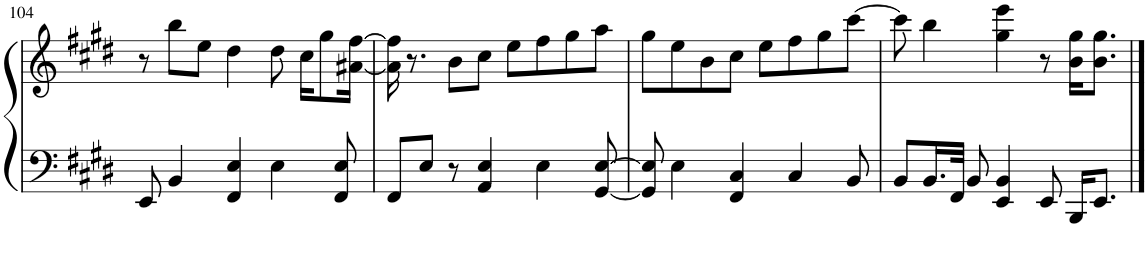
**kern	**kern
*part1	*part1
*staff2	*staff1
*I"Piano	*
*I'Pno.	*
!!LO:PB:g=z
*clefF4	*clefG2
*k[f#c#g#d#]	*k[f#c#g#d#]
*M4/4	*M4/4
*met(c)	*met(c)
=104	=104
8EE/	8r
4BB/	8bb\L
.	8ee\J
4FF#/ 4E/	4dd#\
4E\	8dd#\
.	16cc#\KL
.	8gg#\
8FF#/ 8E/	.
.	[16a#X\ [16ff#\Jk
=105	=105
8FF#/L	16a#\] 16ff#\]
.	8.r
8E/J	.
8r	8b\L
4AA/ 4E/	8cc#\J
.	8ee\L
4E\	8ff#\
.	8gg#\
[8GG#/ [8E/	8aa\J
=106	=106
8GG#/] 8E/]	8gg#\L
4E\	8ee\
.	8b\
4FF#/ 4C#/	8cc#\J
.	8ee\L
4C#/	8ff#\
.	8gg#\
8BB/	[8ccc#\J
=107	=107
8BB/L	8ccc#\]
16.BB/L	4bb\
32FF#/JJk	.
8BB/	.
4EE/ 4BB/	4gg#\ 4eee\
8EE/	8r
16BBB/KL	16b\ 16gg#\KL
8.EE/J	8.b\ 8.gg#\J
==	==
*-	*-
